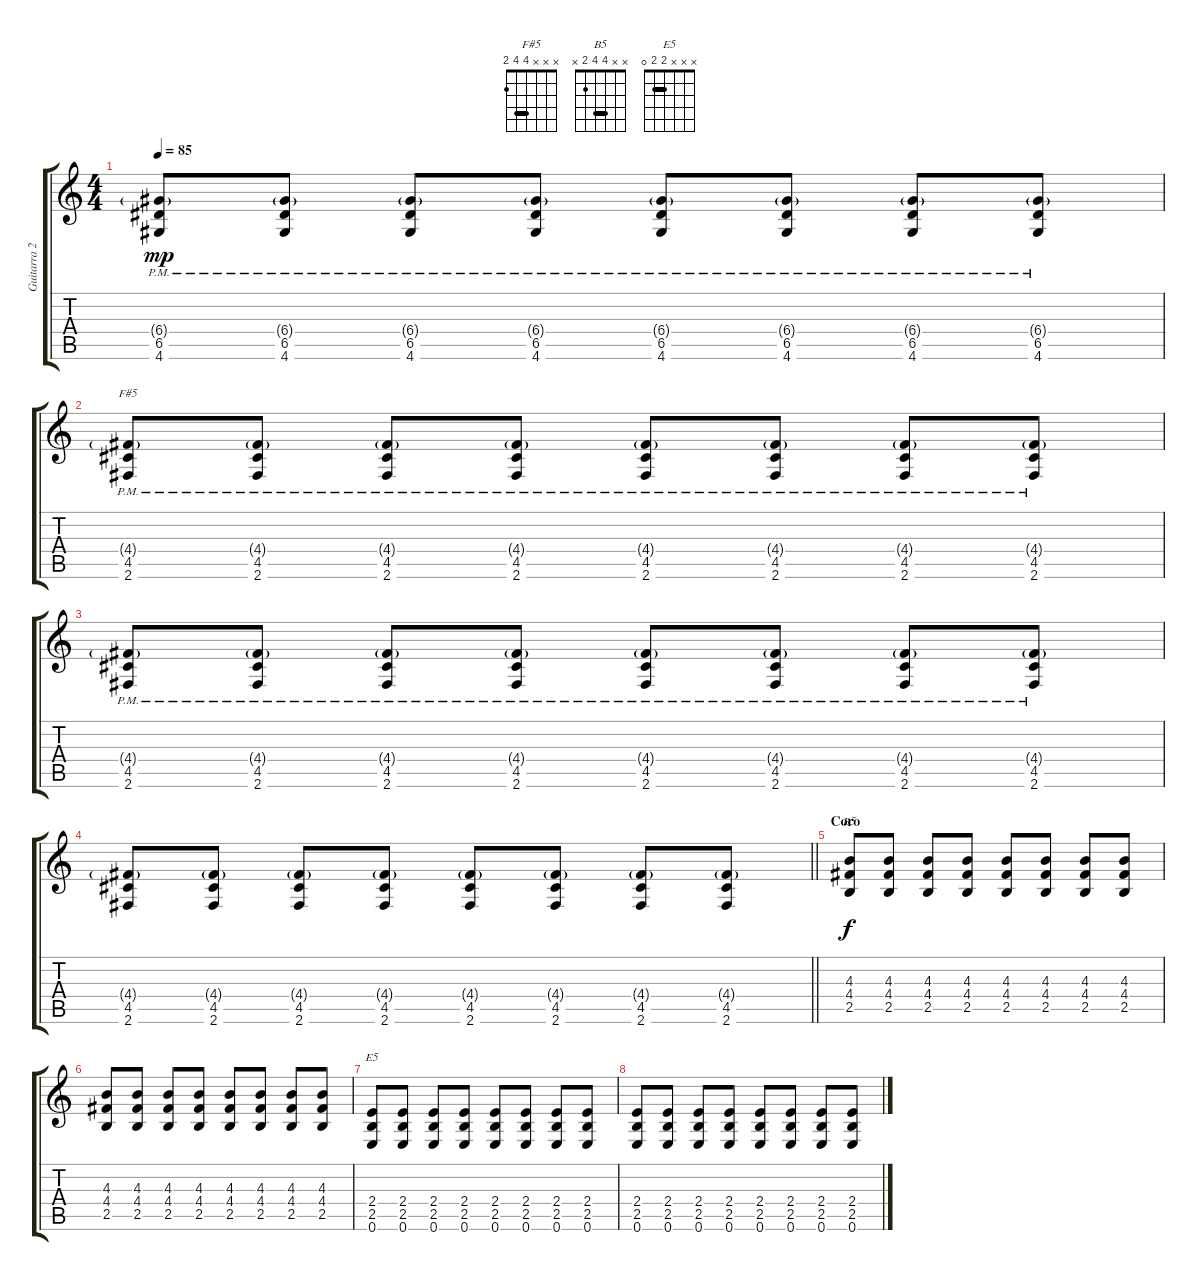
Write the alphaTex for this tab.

\track ("Guitarra 2" "Guitarra 2") {instrument distortionguitar}
\staff {score tabs}
\tuning (E4 B3 G3 D3 A2 E2) {hide}
\chord ("F#5" x x x 4 4 2) {barre 4}
\chord ("B5" x x 4 4 2 x) {barre 4}
\chord ("E5" x x x 2 2 0) {barre 2}
\ts (4 4)
\tempo 85
\clef g2
\ks c
(6.4{g pm} 6.5{pm} 4.6{pm}).8{dy mp} (6.4{g pm} 6.5{pm} 4.6{pm}).8 (6.4{g pm} 6.5{pm} 4.6{pm}).8 (6.4{g pm} 6.5{pm} 4.6{pm}).8 (6.4{g pm} 6.5{pm} 4.6{pm}).8 (6.4{g pm} 6.5{pm} 4.6{pm}).8 (6.4{g pm} 6.5{pm} 4.6{pm}).8 (6.4{g pm} 6.5{pm} 4.6{pm}).8 |
(4.4{g pm} 4.5{pm} 2.6{pm}).8{ch "F#5"} (4.4{g pm} 4.5{pm} 2.6{pm}).8 (4.4{g pm} 4.5{pm} 2.6{pm}).8 (4.4{g pm} 4.5{pm} 2.6{pm}).8 (4.4{g pm} 4.5{pm} 2.6{pm}).8 (4.4{g pm} 4.5{pm} 2.6{pm}).8 (4.4{g pm} 4.5{pm} 2.6{pm}).8 (4.4{g pm} 4.5{pm} 2.6{pm}).8 |
(4.4{g pm} 4.5{pm} 2.6{pm}).8 (4.4{g pm} 4.5{pm} 2.6{pm}).8 (4.4{g pm} 4.5{pm} 2.6{pm}).8 (4.4{g pm} 4.5{pm} 2.6{pm}).8 (4.4{g pm} 4.5{pm} 2.6{pm}).8 (4.4{g pm} 4.5{pm} 2.6{pm}).8 (4.4{g pm} 4.5{pm} 2.6{pm}).8 (4.4{g pm} 4.5{pm} 2.6{pm}).8 |
\barLineRight lightlight
(4.4{g} 4.5 2.6).8 (4.4{g} 4.5 2.6).8 (4.4{g} 4.5 2.6).8 (4.4{g} 4.5 2.6).8 (4.4{g} 4.5 2.6).8 (4.4{g} 4.5 2.6).8 (4.4{g} 4.5 2.6).8 (4.4{g} 4.5 2.6).8 |
\section ("" "Coro")
(4.3 4.4 2.5).8{ch "B5" dy f} (4.3 4.4 2.5).8 (4.3 4.4 2.5).8 (4.3 4.4 2.5).8 (4.3 4.4 2.5).8 (4.3 4.4 2.5).8 (4.3 4.4 2.5).8 (4.3 4.4 2.5).8 |
(4.3 4.4 2.5).8 (4.3 4.4 2.5).8 (4.3 4.4 2.5).8 (4.3 4.4 2.5).8 (4.3 4.4 2.5).8 (4.3 4.4 2.5).8 (4.3 4.4 2.5).8 (4.3 4.4 2.5).8 |
(2.4 2.5 0.6).8{ch "E5"} (2.4 2.5 0.6).8 (2.4 2.5 0.6).8 (2.4 2.5 0.6).8 (2.4 2.5 0.6).8 (2.4 2.5 0.6).8 (2.4 2.5 0.6).8 (2.4 2.5 0.6).8 |
(2.4 2.5 0.6).8 (2.4 2.5 0.6).8 (2.4 2.5 0.6).8 (2.4 2.5 0.6).8 (2.4 2.5 0.6).8 (2.4 2.5 0.6).8 (2.4 2.5 0.6).8 (2.4 2.5 0.6).8
